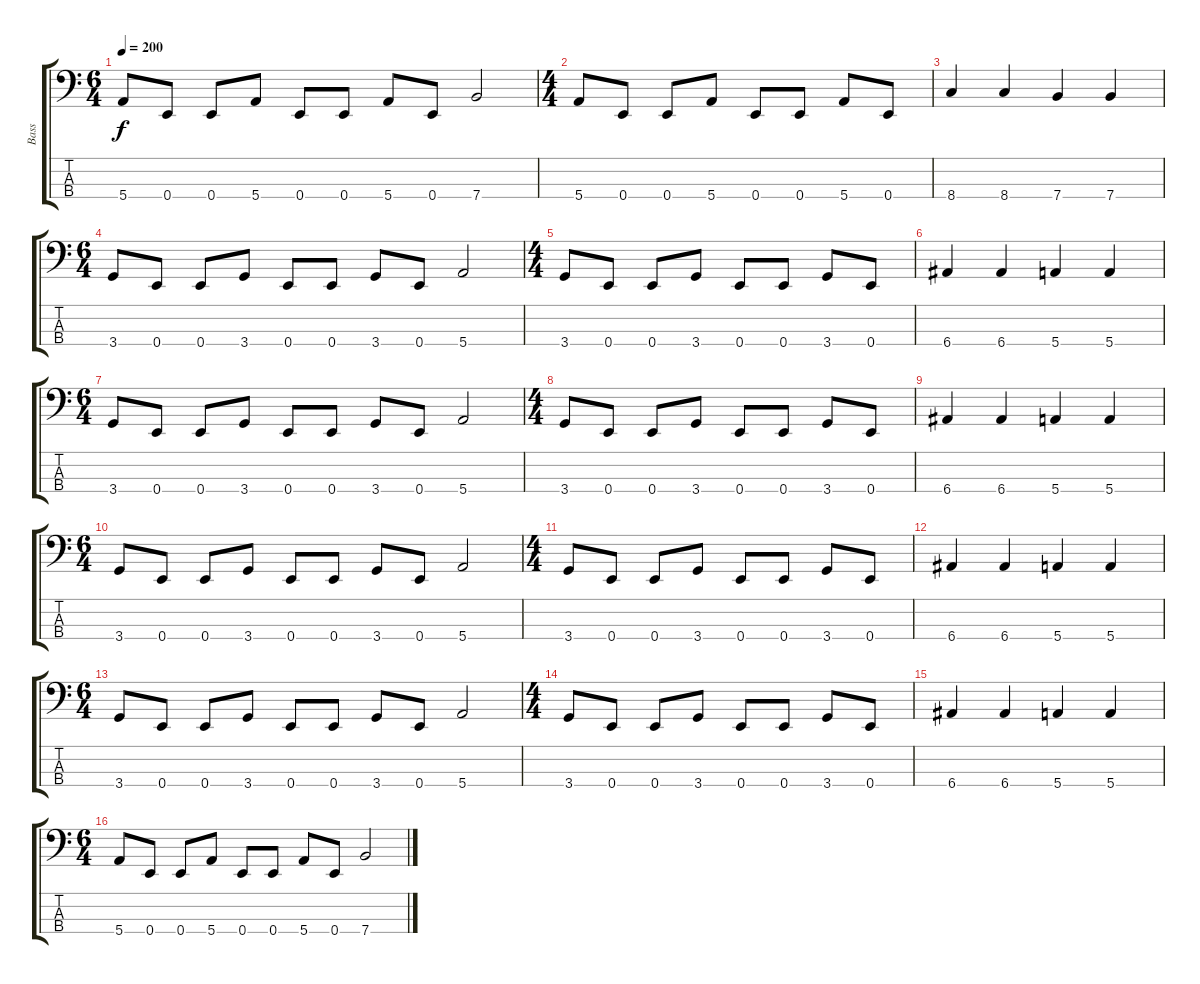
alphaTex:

\track ("Bass" "Bass") {instrument electricbassfinger}
\staff {score tabs}
\tuning (G2 D2 A1 E1) {hide}
\ts (6 4)
\tempo 200
\clef f4
\ks c
5.4.8{dy f} 0.4.8 0.4.8 5.4.8 0.4.8 0.4.8 5.4.8 0.4.8 7.4.2 |
\ts (4 4)
5.4.8 0.4.8 0.4.8 5.4.8 0.4.8 0.4.8 5.4.8 0.4.8 |
8.4.4 8.4.4 7.4.4 7.4.4 |
\ts (6 4)
3.4.8 0.4.8 0.4.8 3.4.8 0.4.8 0.4.8 3.4.8 0.4.8 5.4.2 |
\ts (4 4)
3.4.8 0.4.8 0.4.8 3.4.8 0.4.8 0.4.8 3.4.8 0.4.8 |
6.4.4 6.4.4 5.4.4 5.4.4 |
\ts (6 4)
3.4.8 0.4.8 0.4.8 3.4.8 0.4.8 0.4.8 3.4.8 0.4.8 5.4.2 |
\ts (4 4)
3.4.8 0.4.8 0.4.8 3.4.8 0.4.8 0.4.8 3.4.8 0.4.8 |
6.4.4 6.4.4 5.4.4 5.4.4 |
\ts (6 4)
3.4.8 0.4.8 0.4.8 3.4.8 0.4.8 0.4.8 3.4.8 0.4.8 5.4.2 |
\ts (4 4)
3.4.8 0.4.8 0.4.8 3.4.8 0.4.8 0.4.8 3.4.8 0.4.8 |
6.4.4 6.4.4 5.4.4 5.4.4 |
\ts (6 4)
3.4.8 0.4.8 0.4.8 3.4.8 0.4.8 0.4.8 3.4.8 0.4.8 5.4.2 |
\ts (4 4)
3.4.8 0.4.8 0.4.8 3.4.8 0.4.8 0.4.8 3.4.8 0.4.8 |
6.4.4 6.4.4 5.4.4 5.4.4 |
\ts (6 4)
5.4.8 0.4.8 0.4.8 5.4.8 0.4.8 0.4.8 5.4.8 0.4.8 7.4.2
